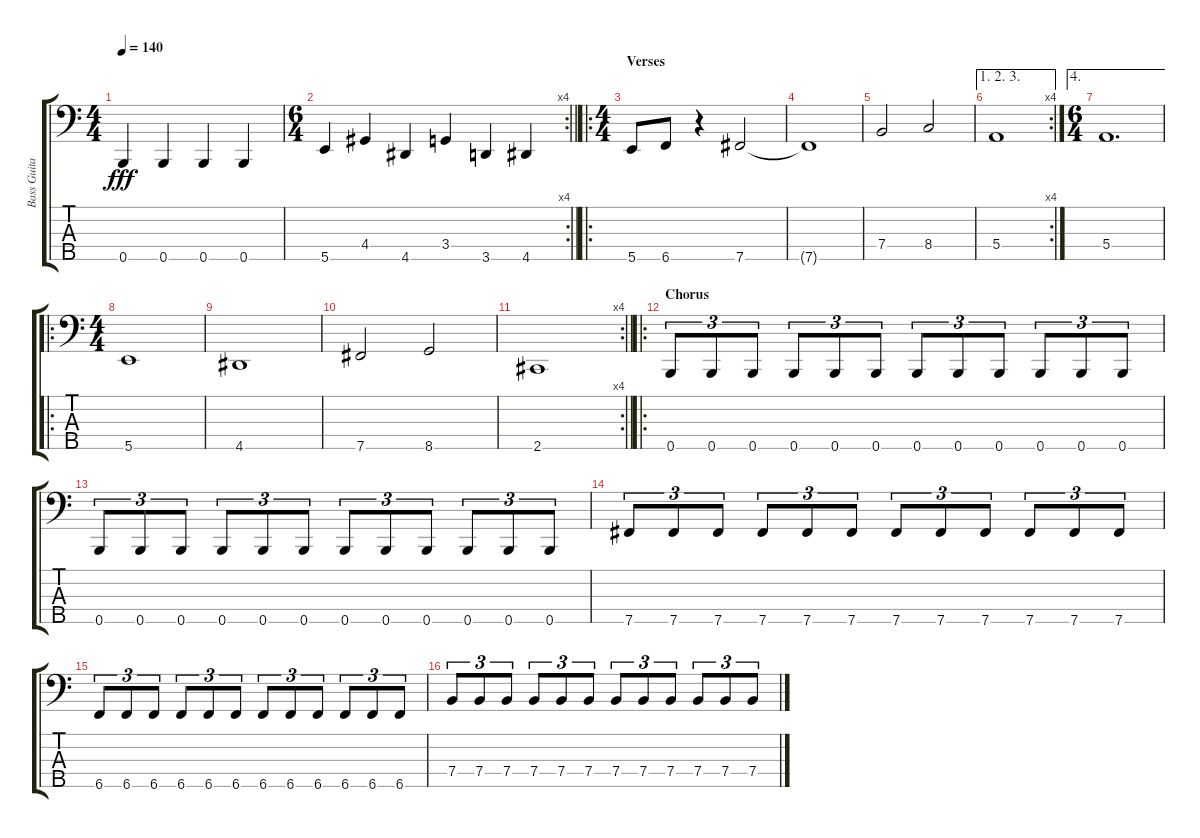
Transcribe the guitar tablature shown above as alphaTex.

\track ("Bass Guitar" "Bass Guita") {instrument electricbassfinger}
\staff {score tabs}
\tuning (Gb2 D2 A1 E1 B0) {hide}
\ts (4 4)
\tempo 140
\clef f4
\ks c
0.5.4{dy fff} 0.5.4 0.5.4 0.5.4 |
\rc 4
\ts (6 4)
\barLineRight lightlight
5.5.4 4.4.4 4.5.4 3.4.4 3.5.4 4.5.4 |
\ro
\ts (4 4)
\section ("" "Verses")
5.5.8 6.5.8 r.4 7.5.2 |
7.5{t}.1 |
7.4.2 8.4.2 |
\ae (1 2 3)
\rc 4
5.4.1 |
\ae 4
\ts (6 4)
5.4.1{d} |
\ro
\ts (4 4)
5.5.1 |
4.5.1 |
7.5.2 8.5.2 |
\rc 4
\barLineRight lightlight
2.5.1 |
\ro
\section ("" "Chorus")
0.5.8{tu (3 2)} 0.5.8{tu (3 2)} 0.5.8{tu (3 2)} 0.5.8{tu (3 2)} 0.5.8{tu (3 2)} 0.5.8{tu (3 2)} 0.5.8{tu (3 2)} 0.5.8{tu (3 2)} 0.5.8{tu (3 2)} 0.5.8{tu (3 2)} 0.5.8{tu (3 2)} 0.5.8{tu (3 2)} |
0.5.8{tu (3 2)} 0.5.8{tu (3 2)} 0.5.8{tu (3 2)} 0.5.8{tu (3 2)} 0.5.8{tu (3 2)} 0.5.8{tu (3 2)} 0.5.8{tu (3 2)} 0.5.8{tu (3 2)} 0.5.8{tu (3 2)} 0.5.8{tu (3 2)} 0.5.8{tu (3 2)} 0.5.8{tu (3 2)} |
7.5.8{tu (3 2)} 7.5.8{tu (3 2)} 7.5.8{tu (3 2)} 7.5.8{tu (3 2)} 7.5.8{tu (3 2)} 7.5.8{tu (3 2)} 7.5.8{tu (3 2)} 7.5.8{tu (3 2)} 7.5.8{tu (3 2)} 7.5.8{tu (3 2)} 7.5.8{tu (3 2)} 7.5.8{tu (3 2)} |
6.5.8{tu (3 2)} 6.5.8{tu (3 2)} 6.5.8{tu (3 2)} 6.5.8{tu (3 2)} 6.5.8{tu (3 2)} 6.5.8{tu (3 2)} 6.5.8{tu (3 2)} 6.5.8{tu (3 2)} 6.5.8{tu (3 2)} 6.5.8{tu (3 2)} 6.5.8{tu (3 2)} 6.5.8{tu (3 2)} |
7.4.8{tu (3 2)} 7.4.8{tu (3 2)} 7.4.8{tu (3 2)} 7.4.8{tu (3 2)} 7.4.8{tu (3 2)} 7.4.8{tu (3 2)} 7.4.8{tu (3 2)} 7.4.8{tu (3 2)} 7.4.8{tu (3 2)} 7.4.8{tu (3 2)} 7.4.8{tu (3 2)} 7.4.8{tu (3 2)}
